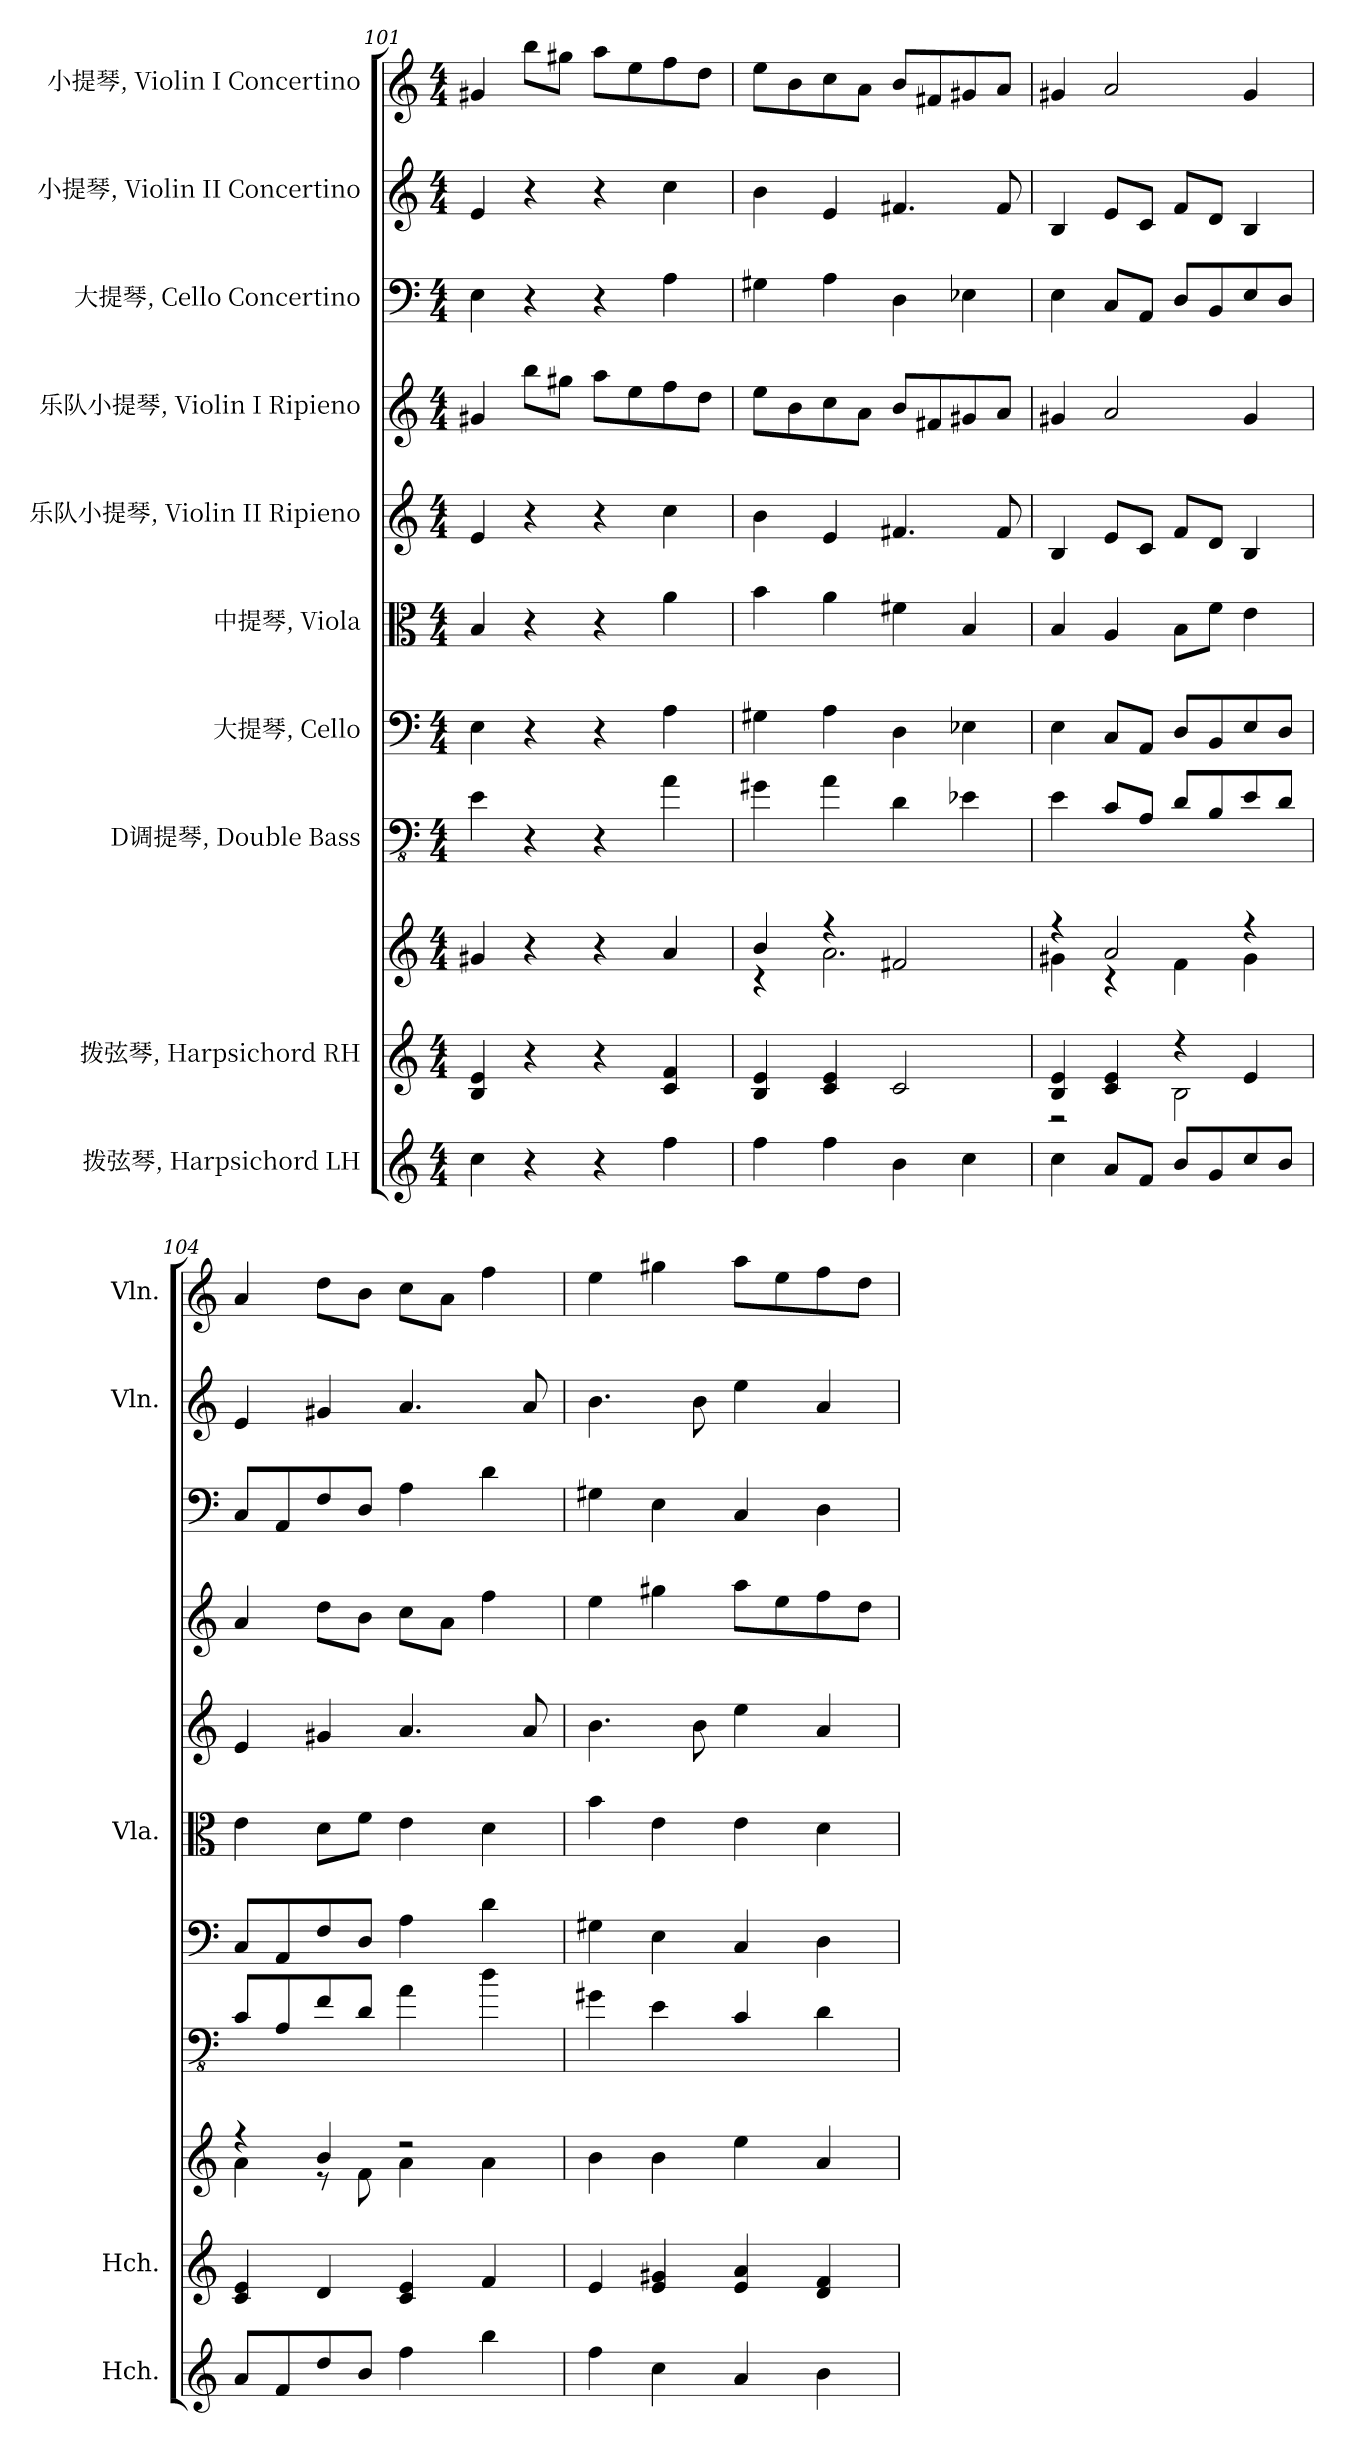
**kern	**kern	**kern	**kern	**kern	**kern	**kern	**kern	**kern	**kern	**kern
*part10	*part9	*part9	*part8	*part7	*part6	*part5	*part4	*part3	*part2	*part1
*staff11	*staff10	*staff9	*staff8	*staff7	*staff6	*staff5	*staff4	*staff3	*staff2	*staff1
*I"拨弦琴, Harpsichord LH	*I"拨弦琴, Harpsichord RH	*	*I"D调提琴, Double Bass	*I"大提琴, Cello	*I"中提琴, Viola	*I"乐队小提琴, Violin II Ripieno	*I"乐队小提琴, Violin I Ripieno	*I"大提琴, Cello Concertino	*I"小提琴, Violin II Concertino	*I"小提琴, Violin I Concertino
*I'Hch.	*I'Hch.	*	*	*	*I'Vla.	*	*	*	*I'Vln.	*I'Vln.
*clefG2	*clefG2	*clefG2	*clefFv4	*clefF4	*clefC3	*clefG2	*clefG2	*clefF4	*clefG2	*clefG2
*	*	*	*ITrd7c12	*	*	*	*	*	*	*
*k[]	*k[]	*k[]	*k[]	*k[]	*k[]	*k[]	*k[]	*k[]	*k[]	*k[]
*M4/4	*M4/4	*M4/4	*M4/4	*M4/4	*M4/4	*M4/4	*M4/4	*M4/4	*M4/4	*M4/4
=101	=101	=101	=101	=101	=101	=101	=101	=101	=101	=101
4cc\	4B/ 4e/	4g#X/	4EE\	4E\	4B/	4e/	4g#X/	4E\	4e/	4g#X/
4r	4r	4r	4r	4r	4r	4r	8bb\L	4r	4r	8bb\L
.	.	.	.	.	.	.	8gg#X\J	.	.	8gg#X\J
4r	4r	4r	4r	4r	4r	4r	8aa\L	4r	4r	8aa\L
.	.	.	.	.	.	.	8ee\	.	.	8ee\
4ff\	4c/ 4f/	4a/	4AA\	4A\	4a\	4cc\	8ff\	4A\	4cc\	8ff\
.	.	.	.	.	.	.	8dd\J	.	.	8dd\J
=102	=102	=102	=102	=102	=102	=102	=102	=102	=102	=102
*	*	*^	*	*	*	*	*	*	*	*
4ff\	4B/ 4e/	4b/	4r	4GG#X\	4G#X\	4b\	4b\	8ee\L	4G#X\	4b\	8ee\L
.	.	.	.	.	.	.	.	8b\	.	.	8b\
4ff\	4c/ 4e/	4r	2.a\	4AA\	4A\	4a\	4e/	8cc\	4A\	4e/	8cc\
.	.	.	.	.	.	.	.	8a\J	.	.	8a\J
4b\	2c/	2f#X/	.	4DD\	4D\	4f#X\	4.f#X/	8b/L	4D\	4.f#X/	8b/L
.	.	.	.	.	.	.	.	8f#X/	.	.	8f#X/
4cc\	.	.	.	4EE-X\	4E-X\	4B/	.	8g#X/	4E-X\	.	8g#X/
.	.	.	.	.	.	.	8f#/	8a/J	.	8f#/	8a/J
!!LO:PB:g=z
=103	=103	=103	=103	=103	=103	=103	=103	=103	=103	=103	=103
*	*^	*	*	*	*	*	*	*	*	*	*
4cc\	4B/ 4e/	2r	4r	4g#X\	4EE\	4E\	4B/	4B/	4g#X/	4E\	4B/	4g#X/
8a/L	4c/ 4e/	.	2a/	4r	8CC/L	8C/L	4A/	8e/L	2a/	8C/L	8e/L	2a/
8f/J	.	.	.	.	8AAA/J	8AA/J	.	8c/J	.	8AA/J	8c/J	.
8b/L	4r	2B\	.	4f\	8DD/L	8D/L	8B\L	8f/L	.	8D/L	8f/L	.
8g/	.	.	.	.	8BBB/	8BB/	8f\J	8d/J	.	8BB/	8d/J	.
8cc/	4e/	.	4r	4g#\	8EE/	8E/	4e\	4B/	4g#/	8E/	4B/	4g#/
8b/J	.	.	.	.	8DD/J	8D/J	.	.	.	8D/J	.	.
*	*v	*v	*	*	*	*	*	*	*	*	*	*
=104	=104	=104	=104	=104	=104	=104	=104	=104	=104	=104	=104
8a/L	4c/ 4e/	4r	4a\	8CC/L	8C/L	4e\	4e/	4a/	8C/L	4e/	4a/
8f/	.	.	.	8AAA/	8AA/	.	.	.	8AA/	.	.
8dd/	4d/	4b/	8r	8FF/	8F/	8d\L	4g#X/	8dd\L	8F/	4g#X/	8dd\L
8b/J	.	.	8f\	8DD/J	8D/J	8f\J	.	8b\J	8D/J	.	8b\J
4ff\	4c/ 4e/	2r	4a\	4AA\	4A\	4e\	4.a/	8cc\L	4A\	4.a/	8cc\L
.	.	.	.	.	.	.	.	8a\J	.	.	8a\J
4bb\	4f/	.	4a\	4D\	4d\	4d\	.	4ff\	4d\	.	4ff\
.	.	.	.	.	.	.	8a/	.	.	8a/	.
*	*	*v	*v	*	*	*	*	*	*	*	*
=105	=105	=105	=105	=105	=105	=105	=105	=105	=105	=105
4ff\	4e/	4b\	4GG#X\	4G#X\	4b\	4.b\	4ee\	4G#X\	4.b\	4ee\
4cc\	4e/ 4g#X/	4b\	4EE\	4E\	4e\	.	4gg#X\	4E\	.	4gg#X\
.	.	.	.	.	.	8b\	.	.	8b\	.
4a/	4e/ 4a/	4ee\	4CC/	4C/	4e\	4ee\	8aa\L	4C/	4ee\	8aa\L
.	.	.	.	.	.	.	8ee\	.	.	8ee\
4b\	4d/ 4f/	4a/	4DD\	4D\	4d\	4a/	8ff\	4D\	4a/	8ff\
.	.	.	.	.	.	.	8dd\J	.	.	8dd\J
=	=	=	=	=	=	=	=	=	=	=
*-	*-	*-	*-	*-	*-	*-	*-	*-	*-	*-
